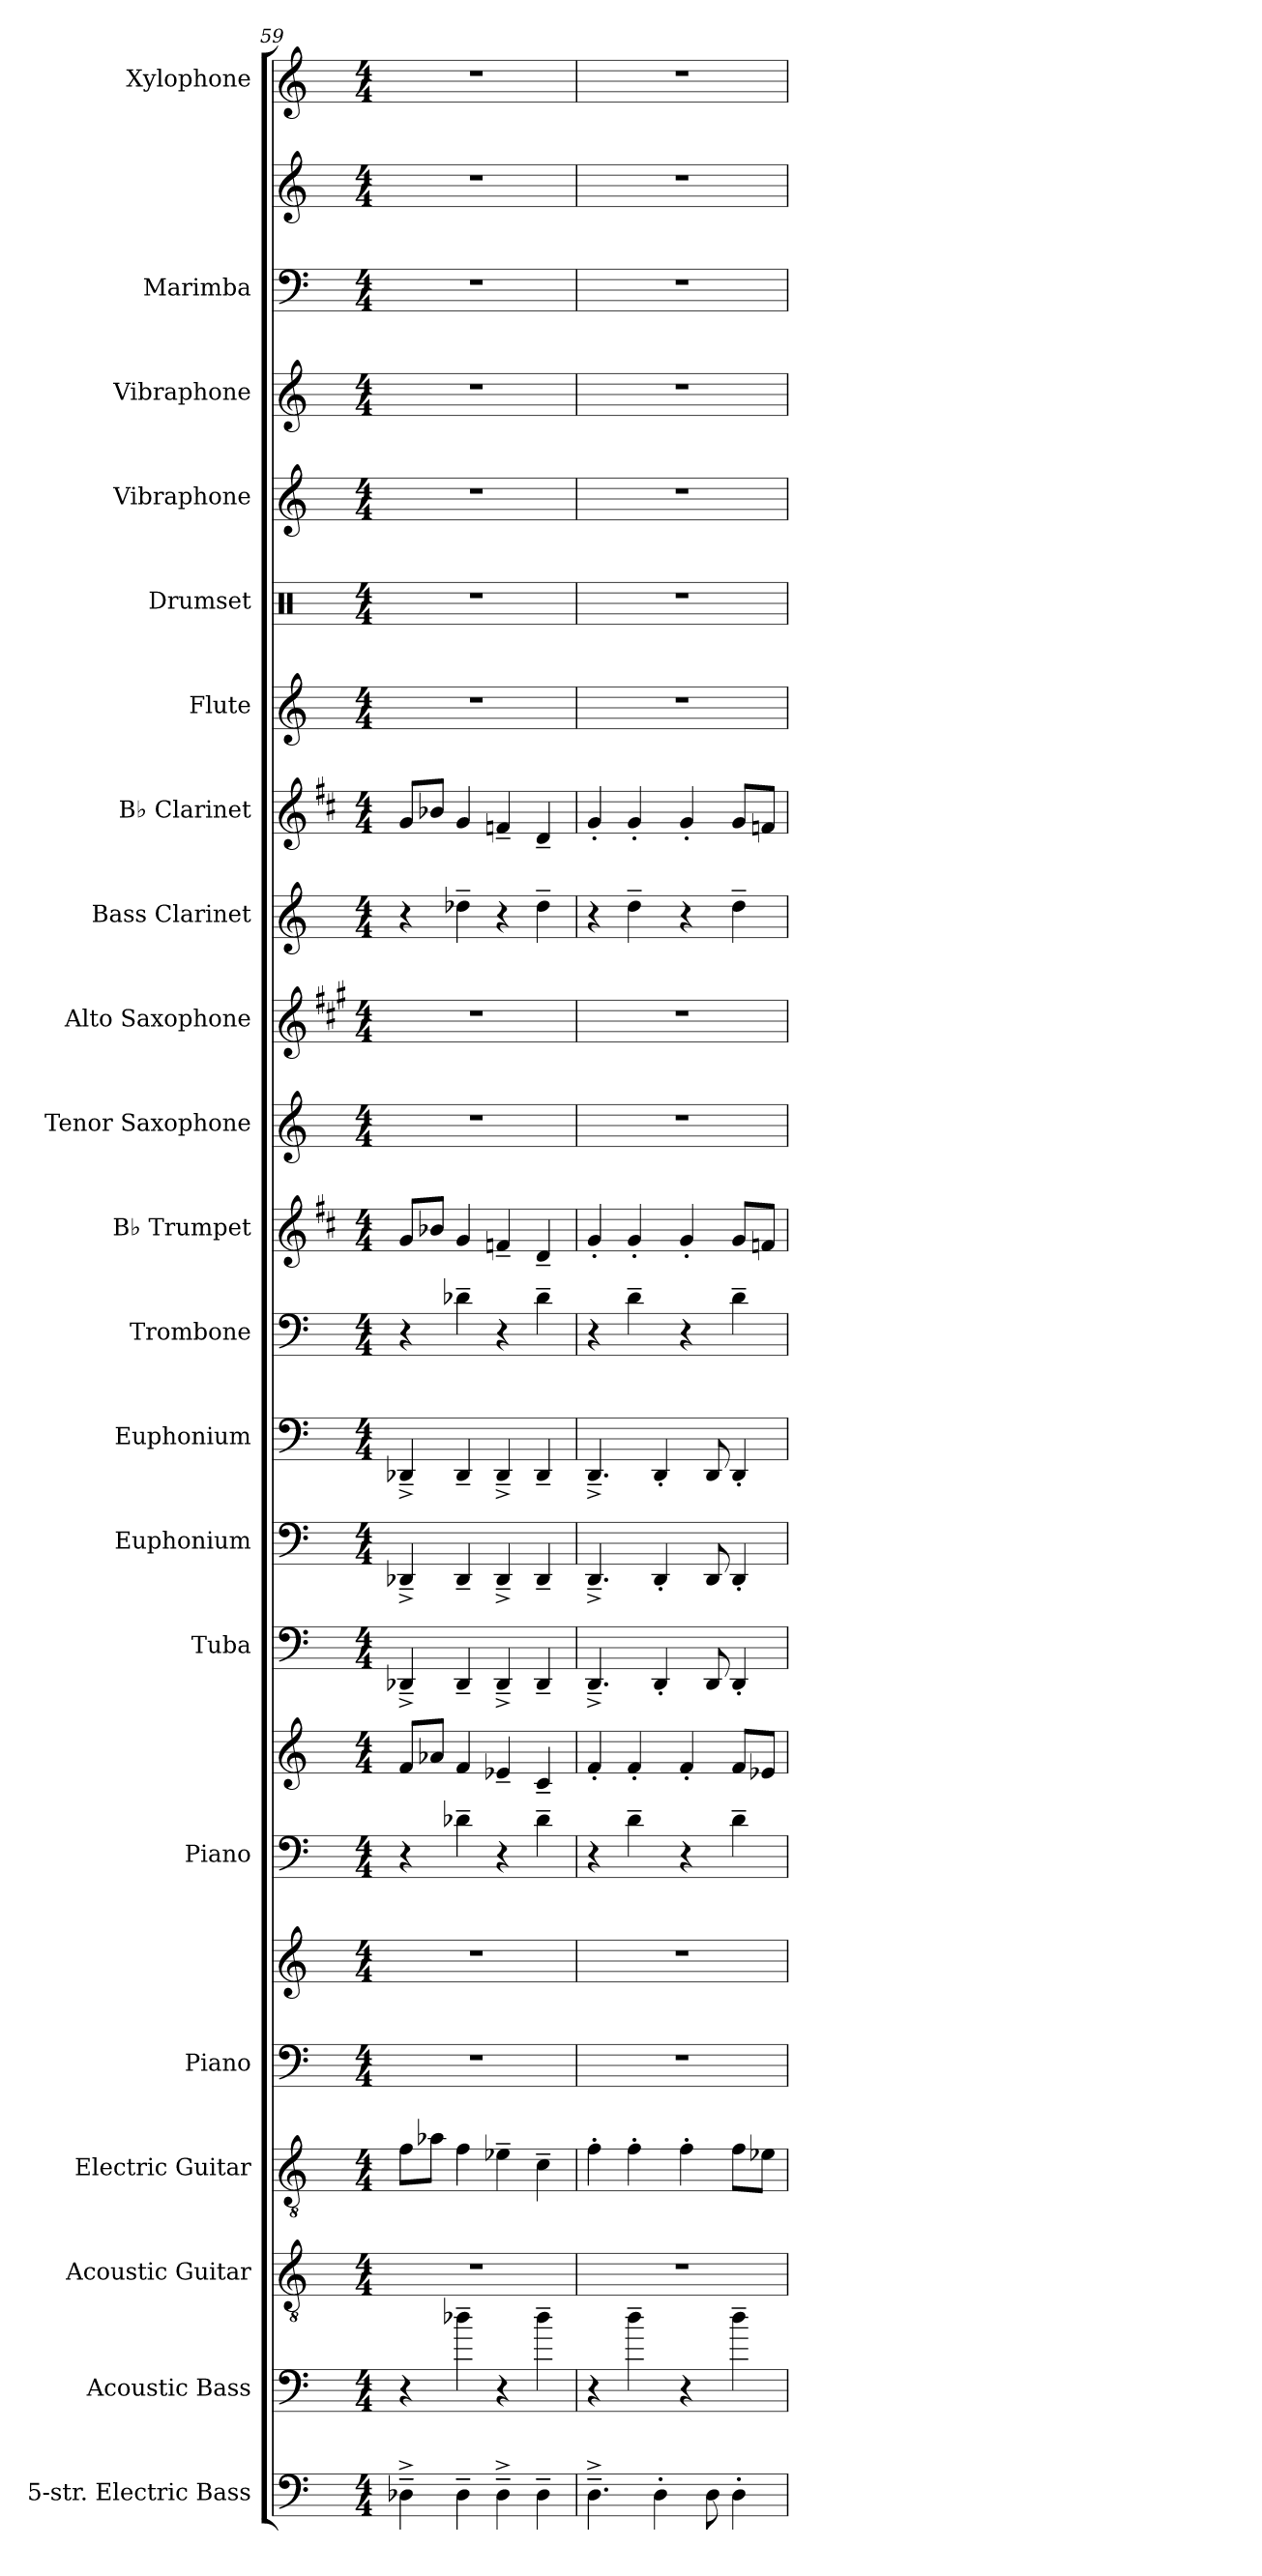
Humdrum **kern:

**kern	**kern	**kern	**kern	**kern	**kern	**kern	**kern	**kern	**kern	**kern	**kern	**kern	**kern	**kern	**kern	**kern	**kern	**kern	**kern	**kern	**kern	**kern	**kern
*part21	*part20	*part19	*part18	*part17	*part17	*part16	*part16	*part15	*part14	*part13	*part12	*part11	*part10	*part9	*part8	*part7	*part6	*part5	*part4	*part3	*part2	*part2	*part1
*staff24	*staff23	*staff22	*staff21	*staff20	*staff19	*staff18	*staff17	*staff16	*staff15	*staff14	*staff13	*staff12	*staff11	*staff10	*staff9	*staff8	*staff7	*staff6	*staff5	*staff4	*staff3	*staff2	*staff1
*I"5-str. Electric Bass	*I"Acoustic Bass	*I"Acoustic Guitar	*I"Electric Guitar	*I"Piano	*	*I"Piano	*	*I"Tuba	*I"Euphonium	*I"Euphonium	*I"Trombone	*I"B♭ Trumpet	*I"Tenor Saxophone	*I"Alto Saxophone	*I"Bass Clarinet	*I"B♭ Clarinet	*I"Flute	*I"Drumset	*I"Vibraphone	*I"Vibraphone	*I"Marimba	*	*I"Xylophone
*I'El. B.	*I'Bass	*I'Guit.	*I'El. Guit.	*I'Pno.	*	*I'Pno.	*	*I'Tba.	*I'Euph.	*I'Euph.	*I'Tbn.	*I'B♭ Tpt.	*I'T. Sax.	*I'A. Sax.	*I'B. Cl.	*I'B♭ Cl.	*I'Fl.	*I'Drs.	*I'Vib.	*I'Vib.	*I'Mrm.	*	*I'Xyl.
*clefF4	*clefF4	*clefGv2	*clefGv2	*clefF4	*clefG2	*clefF4	*clefG2	*clefF4	*clefF4	*clefF4	*clefF4	*clefG2	*clefG2	*clefG2	*clefG2	*clefG2	*clefG2	*clefX	*clefG2	*clefG2	*clefF4	*clefG2	*clefG2
*ITrd7c12	*ITrd7c12	*	*	*	*	*	*	*	*	*	*	*ITrd1c2	*ITrd8c14	*ITrd5c9	*ITrd8c14	*ITrd1c2	*	*	*	*	*	*	*ITrd-7c-12
*k[]	*k[]	*k[]	*k[]	*k[]	*k[]	*k[]	*k[]	*k[]	*k[]	*k[]	*k[]	*k[]	*k[]	*k[]	*k[]	*k[]	*k[]	*k[]	*k[]	*k[]	*k[]	*k[]	*k[]
*M4/4	*M4/4	*M4/4	*M4/4	*M4/4	*M4/4	*M4/4	*M4/4	*M4/4	*M4/4	*M4/4	*M4/4	*M4/4	*M4/4	*M4/4	*M4/4	*M4/4	*M4/4	*M4/4	*M4/4	*M4/4	*M4/4	*M4/4	*M4/4
=59	=59	=59	=59	=59	=59	=59	=59	=59	=59	=59	=59	=59	=59	=59	=59	=59	=59	=59	=59	=59	=59	=59	=59
4DD-X~^\	4r	1r	8f\L	1r	1r	4r	8f/L	4DD-X~^/	4DD-X~^/	4DD-X~^/	4r	8f/L	1r	1r	4r	8f/L	1r	1r	1r	1r	1r	1r	1r
.	.	.	8a-X\J	.	.	.	8a-X/J	.	.	.	.	8a-X/J	.	.	.	8a-X/J	.	.	.	.	.	.	.
4DD-~\	4d-X~\	.	4f\	.	.	4d-X~\	4f/	4DD-~/	4DD-~/	4DD-~/	4d-X~\	4f/	.	.	4d-X~\	4f/	.	.	.	.	.	.	.
4DD-~^\	4r	.	4e-X~\	.	.	4r	4e-X~/	4DD-~^/	4DD-~^/	4DD-~^/	4r	4e-X~/	.	.	4r	4e-X~/	.	.	.	.	.	.	.
4DD-~\	4d-~\	.	4c~\	.	.	4d-~\	4c~/	4DD-~/	4DD-~/	4DD-~/	4d-~\	4c~/	.	.	4d-~\	4c~/	.	.	.	.	.	.	.
=60	=60	=60	=60	=60	=60	=60	=60	=60	=60	=60	=60	=60	=60	=60	=60	=60	=60	=60	=60	=60	=60	=60	=60
4.DD~^\	4r	1r	4f'\	1r	1r	4r	4f'/	4.DD~^/	4.DD~^/	4.DD~^/	4r	4f'/	1r	1r	4r	4f'/	1r	1r	1r	1r	1r	1r	1r
.	4d~\	.	4f'\	.	.	4d~\	4f'/	.	.	.	4d~\	4f'/	.	.	4d~\	4f'/	.	.	.	.	.	.	.
4DD'\	.	.	.	.	.	.	.	4DD'/	4DD'/	4DD'/	.	.	.	.	.	.	.	.	.	.	.	.	.
.	4r	.	4f'\	.	.	4r	4f'/	.	.	.	4r	4f'/	.	.	4r	4f'/	.	.	.	.	.	.	.
8DD\	.	.	.	.	.	.	.	8DD/	8DD/	8DD/	.	.	.	.	.	.	.	.	.	.	.	.	.
4DD'\	4d~\	.	8f\L	.	.	4d~\	8f/L	4DD'/	4DD'/	4DD'/	4d~\	8f/L	.	.	4d~\	8f/L	.	.	.	.	.	.	.
.	.	.	8e-X\J	.	.	.	8e-X/J	.	.	.	.	8e-X/J	.	.	.	8e-X/J	.	.	.	.	.	.	.
=	=	=	=	=	=	=	=	=	=	=	=	=	=	=	=	=	=	=	=	=	=	=	=
*-	*-	*-	*-	*-	*-	*-	*-	*-	*-	*-	*-	*-	*-	*-	*-	*-	*-	*-	*-	*-	*-	*-	*-
